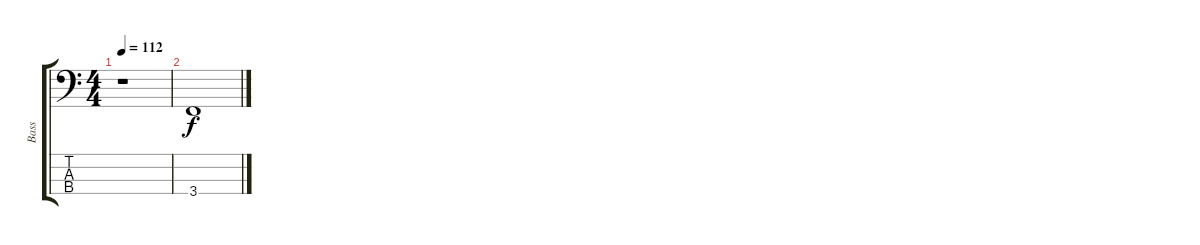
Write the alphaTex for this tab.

\track ("Bass" "Bass") {instrument electricbassfinger}
\staff {score tabs}
\tuning (F2 C2 G1 D1) {hide}
\ts (4 4)
\tempo 112
\clef f4
\ks c
r.1{dy f} |
3.4{t}.1
